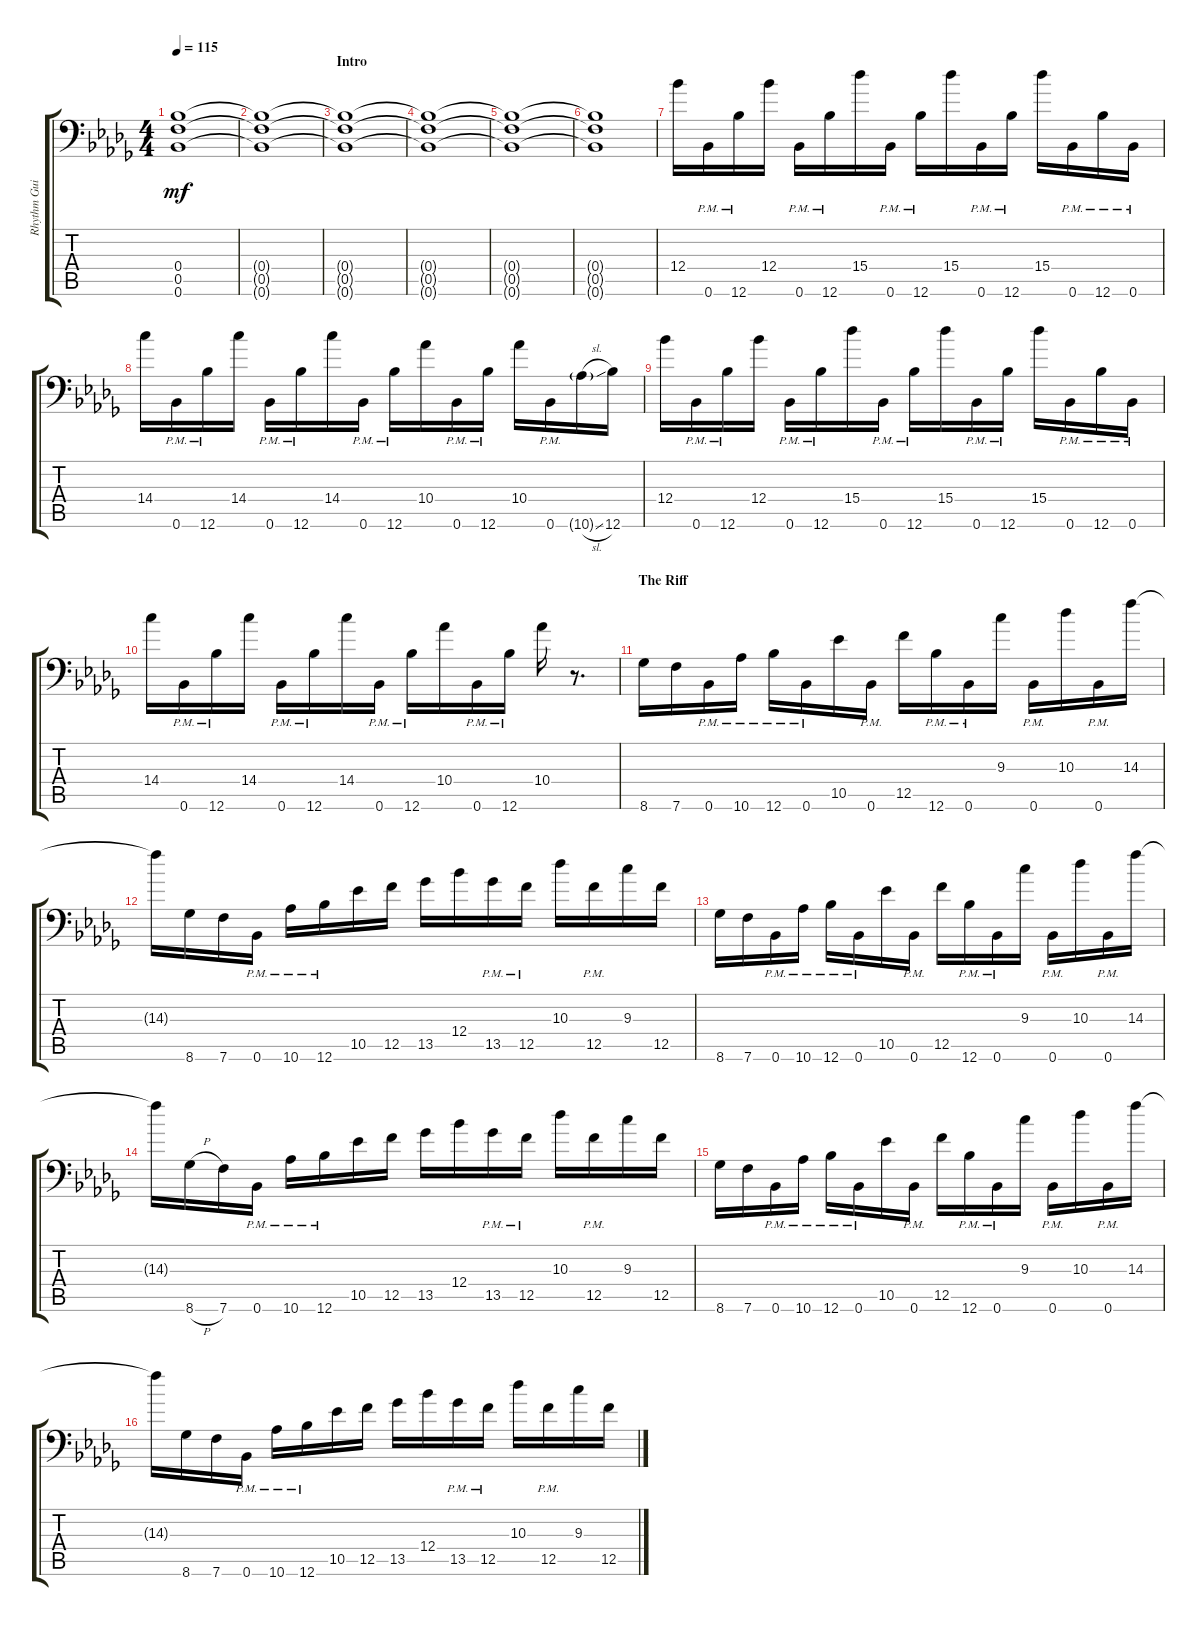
\track ("Rhythm Guitar" "Rhythm Gui") {instrument overdrivenguitar}
\staff {score tabs}
\tuning (C4 G3 Eb3 Bb2 F2 Bb1) {hide}
\ts (4 4)
\tempo 115
\clef f4
\ks bbminor
(0.4 0.5 0.6).1{dy mf instrument overdrivenguitar} |
(0.4{t} 0.5{t} 0.6{t}).1 |
\section ("" "Intro")
(0.4{t} 0.5{t} 0.6{t}).1 |
(0.4{t} 0.5{t} 0.6{t}).1 |
(0.4{t} 0.5{t} 0.6{t}).1 |
(0.4{t} 0.5{t} 0.6{t}).1 |
12.4.16 0.6{pm}.16 12.6{pm}.16 12.4.16 0.6{pm}.16 12.6{pm}.16 15.4.16 0.6{pm}.16 12.6{pm}.16 15.4.16 0.6{pm}.16 12.6{pm}.16 15.4.16 0.6{pm}.16 12.6{pm}.16 0.6{pm}.16 |
14.4.16 0.6{pm}.16 12.6{pm}.16 14.4.16 0.6{pm}.16 12.6{pm}.16 14.4.16 0.6{pm}.16 12.6{pm}.16 10.4.16 0.6{pm}.16 12.6{pm}.16 10.4.16 0.6{pm}.16 10.6{sl g}.16 12.6.16 |
12.4.16 0.6{pm}.16 12.6{pm}.16 12.4.16 0.6{pm}.16 12.6{pm}.16 15.4.16 0.6{pm}.16 12.6{pm}.16 15.4.16 0.6{pm}.16 12.6{pm}.16 15.4.16 0.6{pm}.16 12.6{pm}.16 0.6{pm}.16 |
14.4.16 0.6{pm}.16 12.6{pm}.16 14.4.16 0.6{pm}.16 12.6{pm}.16 14.4.16 0.6{pm}.16 12.6{pm}.16 10.4.16 0.6{pm}.16 12.6{pm}.16 10.4.16 r.8{d} |
\section ("" "The Riff")
8.6.16 7.6.16 0.6{pm}.16 10.6{pm}.16 12.6{pm}.16 0.6{pm}.16 10.5.16 0.6{pm}.16 12.5.16 12.6{pm}.16 0.6{pm}.16 9.3.16 0.6{pm}.16 10.3.16 0.6{pm}.16 14.3.16 |
14.3{t}.16 8.6.16 7.6.16 0.6{pm}.16 10.6{pm}.16 12.6{pm}.16 10.5.16 12.5.16 13.5.16 12.4.16 13.5{pm}.16 12.5{pm}.16 10.3.16 12.5{pm}.16 9.3.16 12.5.16 |
8.6.16 7.6.16 0.6{pm}.16 10.6{pm}.16 12.6{pm}.16 0.6{pm}.16 10.5.16 0.6{pm}.16 12.5.16 12.6{pm}.16 0.6{pm}.16 9.3.16 0.6{pm}.16 10.3.16 0.6{pm}.16 14.3.16 |
14.3{t}.16 8.6{h}.16 7.6.16 0.6{pm}.16 10.6{pm}.16 12.6{pm}.16 10.5.16 12.5.16 13.5.16 12.4.16 13.5{pm}.16 12.5{pm}.16 10.3.16 12.5{pm}.16 9.3.16 12.5.16 |
8.6.16 7.6.16 0.6{pm}.16 10.6{pm}.16 12.6{pm}.16 0.6{pm}.16 10.5.16 0.6{pm}.16 12.5.16 12.6{pm}.16 0.6{pm}.16 9.3.16 0.6{pm}.16 10.3.16 0.6{pm}.16 14.3.16 |
14.3{t}.16 8.6.16 7.6.16 0.6{pm}.16 10.6{pm}.16 12.6{pm}.16 10.5.16 12.5.16 13.5.16 12.4.16 13.5{pm}.16 12.5{pm}.16 10.3.16 12.5{pm}.16 9.3.16 12.5.16
